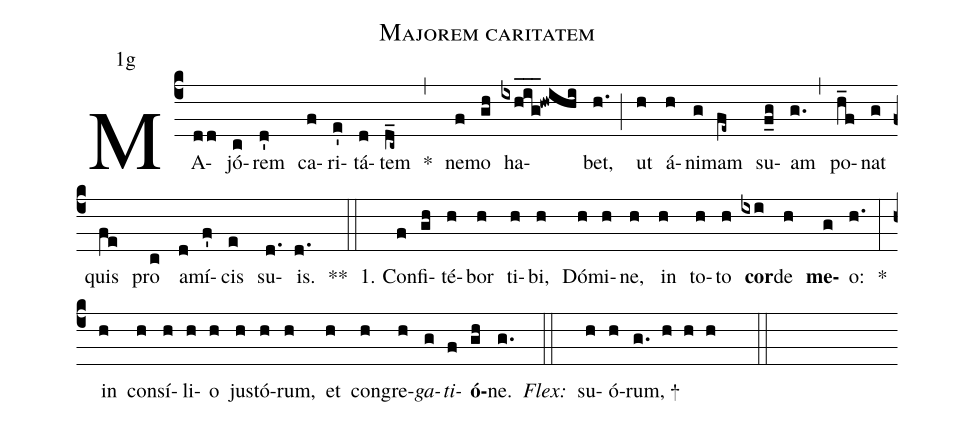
name:Majorem caritatem;
office-part:Antiphona;
mode:1;
annotation: 1g;
%%
(c4) MA(dd)jó(c)rem(d') ca(f)ri(e')tá(d)tem(d_c~) *(,) ne(f)mo(gh) ha(ixhig___!hwihi)bet,(h.) (;) ut(h) á(h)ni(g)mam(fe~) su(f_g)am(g.) (,) po(h_f)nat(g) quis(fe) pro(c) a(d)mí(f')cis(e) su(d.)is.(d.) **(::)
1. Con(f)fi(gh)té(h)bor(h) ti(h)bi,(h) Dó(h)mi(h)ne,(h) in(h) to(h)to(h) <b>cor</b>(ixi)de(h) <b>me</b>(g)o:(h.) *(:) in(h) con(h)sí(h)li(h)o(h) jus(h)tó(h)rum,(h) et(h) con(h)gre(h)<i>ga</i>(g)<i>ti</i>(f)<b>ó</b>(gh)ne.(g.)
<i>Flex:</i>(::)  su(h)ó(h)rum, +(g. h h h  ::)
